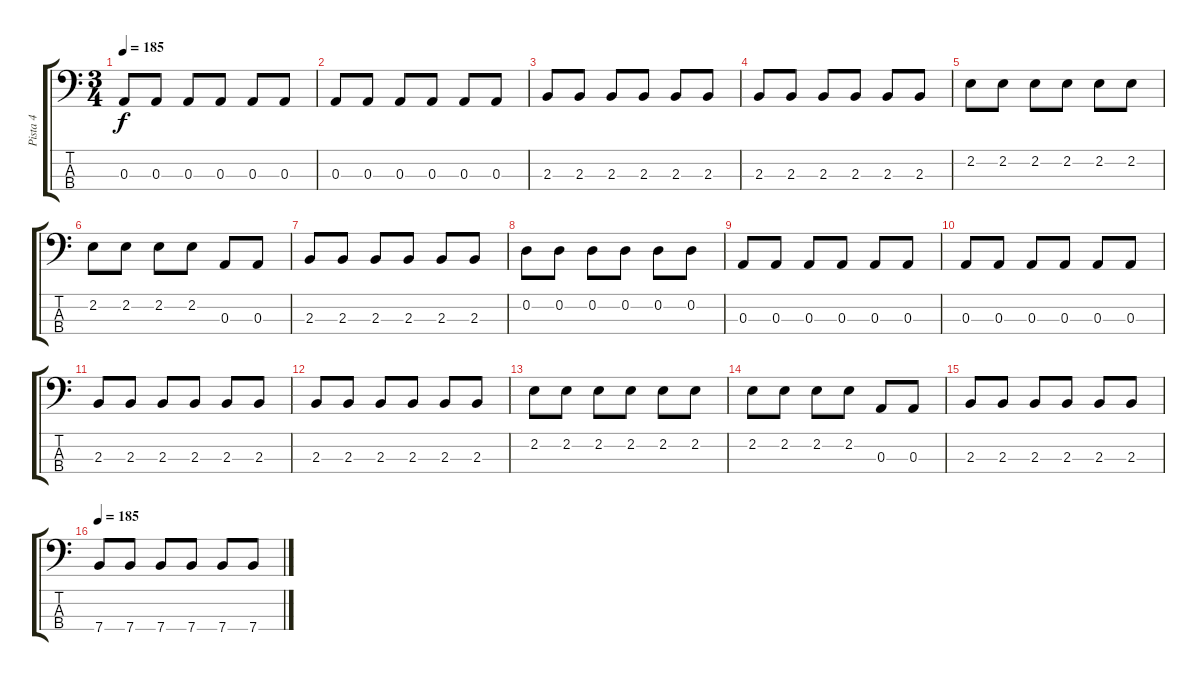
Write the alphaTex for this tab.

\track ("Pista 4" "Pista 4") {instrument fretlessbass}
\staff {score tabs}
\tuning (G2 D2 A1 E1) {hide}
\ts (3 4)
\tempo 185
\clef f4
\ks c
0.3.8{dy f} 0.3.8 0.3.8 0.3.8 0.3.8 0.3.8 |
0.3.8 0.3.8 0.3.8 0.3.8 0.3.8 0.3.8 |
2.3.8 2.3.8 2.3.8 2.3.8 2.3.8 2.3.8 |
2.3.8 2.3.8 2.3.8 2.3.8 2.3.8 2.3.8 |
2.2.8 2.2.8 2.2.8 2.2.8 2.2.8 2.2.8 |
2.2.8 2.2.8 2.2.8 2.2.8 0.3.8 0.3.8 |
2.3.8 2.3.8 2.3.8 2.3.8 2.3.8 2.3.8 |
0.2.8 0.2.8 0.2.8 0.2.8 0.2.8 0.2.8 |
0.3.8 0.3.8 0.3.8 0.3.8 0.3.8 0.3.8 |
0.3.8 0.3.8 0.3.8 0.3.8 0.3.8 0.3.8 |
2.3.8 2.3.8 2.3.8 2.3.8 2.3.8 2.3.8 |
2.3.8 2.3.8 2.3.8 2.3.8 2.3.8 2.3.8 |
2.2.8 2.2.8 2.2.8 2.2.8 2.2.8 2.2.8 |
2.2.8 2.2.8 2.2.8 2.2.8 0.3.8 0.3.8 |
2.3.8 2.3.8 2.3.8 2.3.8 2.3.8 2.3.8 |
\tempo 185
7.4.8{volume 16} 7.4.8 7.4.8 7.4.8 7.4.8 7.4.8
